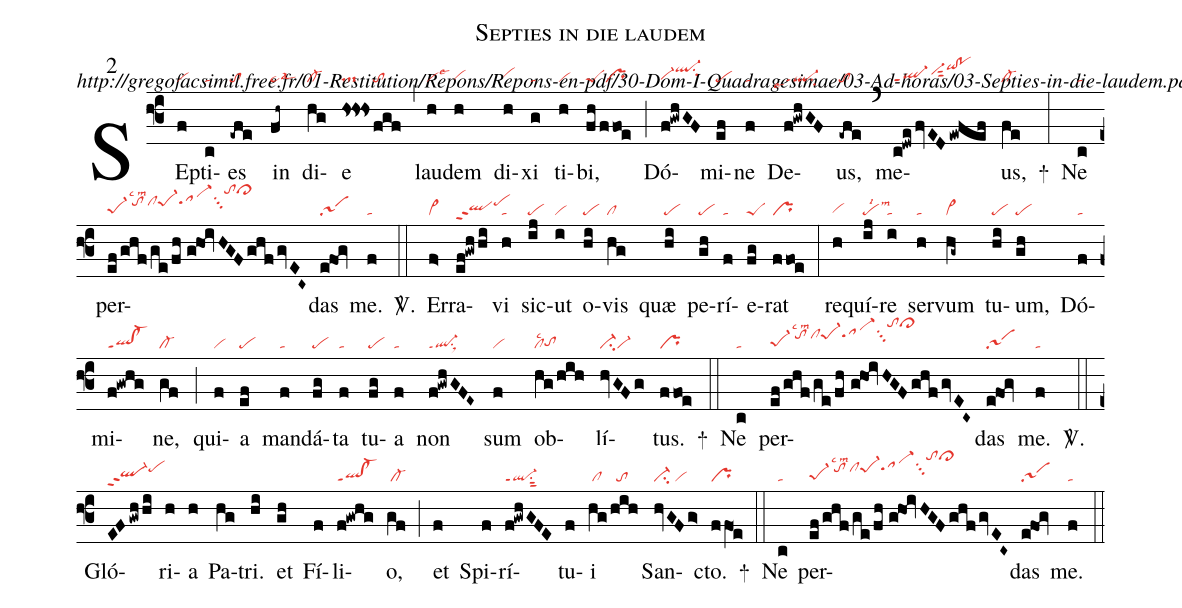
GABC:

name: Septies in die laudem;
commentary: http://gregofacsimil.free.fr/01-Restitution/Repons/Repons-en-pdf/30-Dom-I-Quadragesimae/03-Ad-horas/03-Septies-in-die-laudem.pdf;
mode: 2;
nabc-lines: 1;
%%
(f3)
SEp(f|vi)ti(c|ta)es(-efe|to) in(fh~|ta>lsal3) di(hg|cl-)e(hs!hs!hs|ts-|fgf|to) (,)
lau(h|vilse3)dem(h|vihg) di(h|vihh)xi(g|ta) ti(h|vi)bi,(fh/ffoe|peSpr) (;)
Dó(f!gwhGF|vi-hgql-hjsu2)mi(ef|pe)ne(f|ta) De(f!gwhGF|```ql-ppt1su2lse7)us,(-efe|to) (`)
me(c!dwe/fvED/ewfef|ql-ppt1vi-hisut2qihk!pohk)us,(fe|cl-) +(:)
Ne(c|ta) per(ef/ghf/ge/fh//ghOi/HGFghf/gvEC~|pe-1hgtohjlsc2lsm2clhjpe-1hjsa-hksu3tohpcl>hp)das(e!fog|sa1) me.(f|ta) <sp>V/</sp>.(::)
Er(f>|vi>)ra(ef!gwhhi|qlhhppt2pehj)vi(h|ta) sic(ij|pe)ut(i|vi) o(hi|pe)vis(hg|cl) quæ(hi|pe) pe(gh|pe)rí(f|ta)e(fg|peS)rat(ffoe|pr) (:)
re(h|vihg)quí(ij|pelsi2lsm3)re(i|ta) ser(h|ta)vum(hg~|vi>) tu(hi|pe)um,(gh|pe) Dó(f|ta)mi(f!gwhg|ql!cl-ppt1)ne,(gf|cl-) (;)
qui(f|vi)a(ef|pe) man(f|ta)dá(fg|pe)ta(f|ta) tu(fg|pe)a(f|ta) non(f!gwhGFE~|ql-ppt1su1sux1) sum(f|vi) ob(hg/hih|cllsc2tohg)lí(hvGFg|ci-vi-)tus.(ffoe|pr) +(::)
Ne(c|ta) per(ef/ghf/ge/fh//g!hoi/HGFghf/gvEC~|pe-1hgtohjlsc2lsm2clhjpe-1hjsa-hksu3tohpcl>hp)das(e!fog|sa1) me.(f|ta) <sp>V/</sp>.(::)
Gló(EFgwhhi|ql-hhppt2pehj)ri(h)a(h) Pa(hg)tri.(hi)
et(gh) Fí(f)li(f!gwhg|ql!cl-ppt1)o,(gf|/cl-) (;)
et(f) Spi(f)rí(f!gwhGFE|ql-ppt1su1sut2)tu(f)i(hg|/cl|/hih|//to) San(hvGFg>|ci-/vi)cto.(ffO1e|pr) +(::)
Ne(c|ta) per(ef/ghf/ge/fh//g!hoi/HGFghf/gvEC~|pe-1hgtohjlsc2lsm2clhjpe-1hjsa-hksu3tohpcl>hp)das(e!fog|sa1) me.(f|ta) (::)
